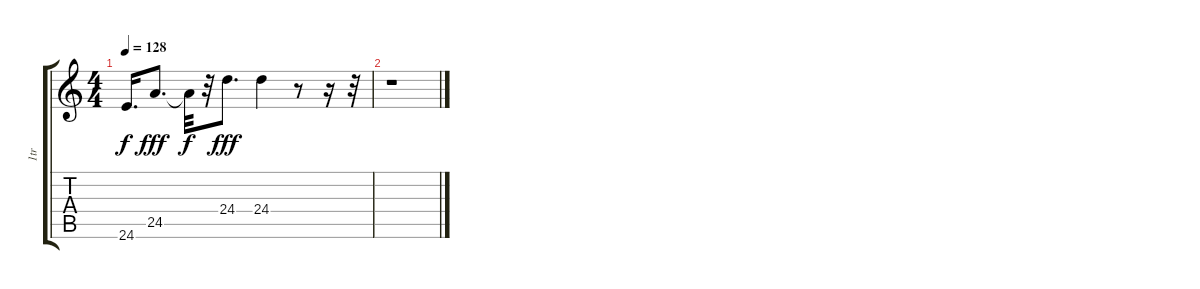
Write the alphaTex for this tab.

\track ("1tr                                 " "1tr       ") {instrument lead2sawtooth}
\staff {score tabs}
\tuning (E4 B3 G3 D3 A2 E2) {hide}
\ts (4 4)
\tempo 128
\clef g2
\ks c
24.6{t}.16{d dy f} 24.5.8{d dy fff} 24.5{t}.32{dy f} r.32 24.4.8{d dy fff} 24.4.4 r.8 r.16 r.32 |
r.1
